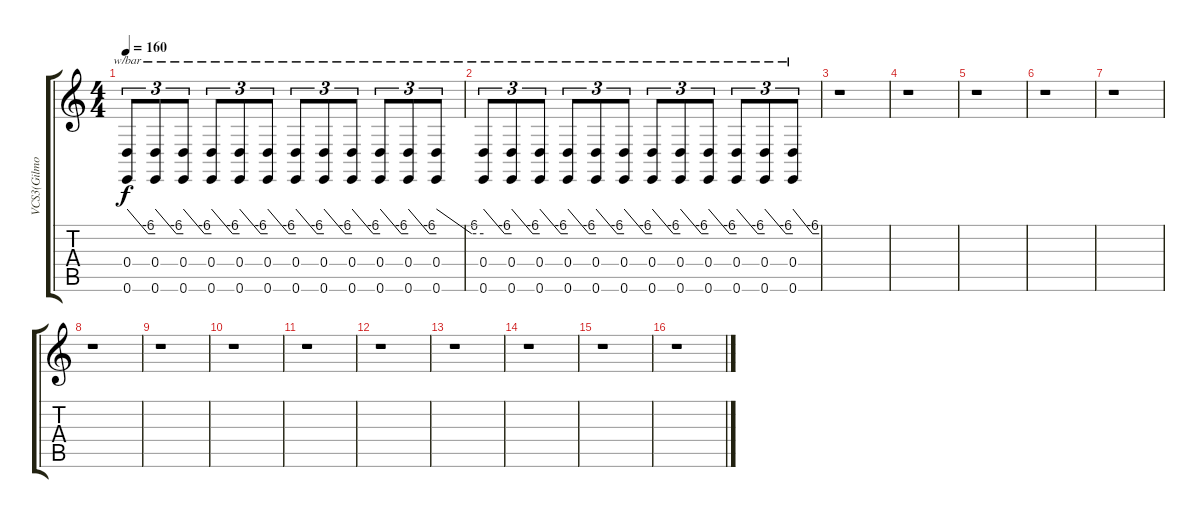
\track ("VCS3(Gilmour)" "VCS3(Gilmo") {instrument lead2sawtooth}
\staff {score tabs}
\tuning (E4 B3 G3 D3 A2 E2) {hide}
\ts (4 4)
\tempo 160
\clef g2
\ks c
(0.4 0.6).8{tu (3 2) tbe (custom default 0 0 45 -24 60 -24) dy f instrument lead2sawtooth} (0.4 0.6).8{tu (3 2) tbe (custom default 0 0 45 -24 60 -24)} (0.4 0.6).8{tu (3 2) tbe (custom default 0 0 45 -24 60 -24)} (0.4 0.6).8{tu (3 2) tbe (custom default 0 0 45 -24 60 -24)} (0.4 0.6).8{tu (3 2) tbe (custom default 0 0 45 -24 60 -24)} (0.4 0.6).8{tu (3 2) tbe (custom default 0 0 45 -24 60 -24)} (0.4 0.6).8{tu (3 2) tbe (custom default 0 0 45 -24 60 -24)} (0.4 0.6).8{tu (3 2) tbe (custom default 0 0 45 -24 60 -24)} (0.4 0.6).8{tu (3 2) tbe (custom default 0 0 45 -24 60 -24)} (0.4 0.6).8{tu (3 2) tbe (custom default 0 0 45 -24 60 -24)} (0.4 0.6).8{tu (3 2) tbe (custom default 0 0 45 -24 60 -24)} (0.4 0.6).8{tu (3 2) tbe (custom default 0 0 45 -24 60 -24)} |
(0.4 0.6).8{tu (3 2) tbe (custom default 0 0 45 -24 60 -24) instrument lead2sawtooth} (0.4 0.6).8{tu (3 2) tbe (custom default 0 0 45 -24 60 -24)} (0.4 0.6).8{tu (3 2) tbe (custom default 0 0 45 -24 60 -24)} (0.4 0.6).8{tu (3 2) tbe (custom default 0 0 45 -24 60 -24)} (0.4 0.6).8{tu (3 2) tbe (custom default 0 0 45 -24 60 -24)} (0.4 0.6).8{tu (3 2) tbe (custom default 0 0 45 -24 60 -24)} (0.4 0.6).8{tu (3 2) tbe (custom default 0 0 45 -24 60 -24)} (0.4 0.6).8{tu (3 2) tbe (custom default 0 0 45 -24 60 -24)} (0.4 0.6).8{tu (3 2) tbe (custom default 0 0 45 -24 60 -24)} (0.4 0.6).8{tu (3 2) tbe (custom default 0 0 45 -24 60 -24)} (0.4 0.6).8{tu (3 2) tbe (custom default 0 0 45 -24 60 -24)} (0.4 0.6).8{tu (3 2) tbe (custom default 0 0 45 -24 60 -24)} |
r.1 |
r.1 |
r.1 |
r.1 |
r.1 |
r.1 |
r.1 |
r.1 |
r.1 |
r.1 |
r.1 |
r.1 |
r.1 |
r.1
